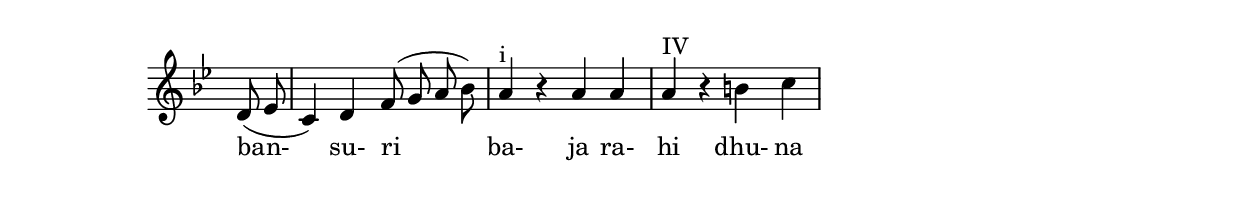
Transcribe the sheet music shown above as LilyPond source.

#(ly:set-option 'midi-extension "mid")
\version "2.12.3"
\include "english.ly"
\header{


}
%{

%}
melody = {
\once \override Staff.TimeSignature #'stencil = ##f
\clef treble
\key c \phrygian
\autoBeamOn
\cadenzaOn


 \bar "|:"  c'8( df'8 \bar "|"  bf4) c'4 ef'8( f'8 g'8 af'8) \bar "|"  g'4^"i" r4 g'4 g'4 \bar "|"  g'4^"IV" r4 a'4 bf'4 \bar "|"  \break

}


text = \lyricmode {
ban-   su- ri    ba- ja ra- hi dhu- na 
}

\score{
\transpose c' d'
<<
\new Voice = "one" {
\melody
}
\new Lyrics \lyricsto "one" \text
>>
\layout {
\context {
\Score
\remove "Bar_number_engraver"
}
}
\midi {
\context {
\Score
tempoWholesPerMinute = #(ly:make-moment 200 4)
}
}
}